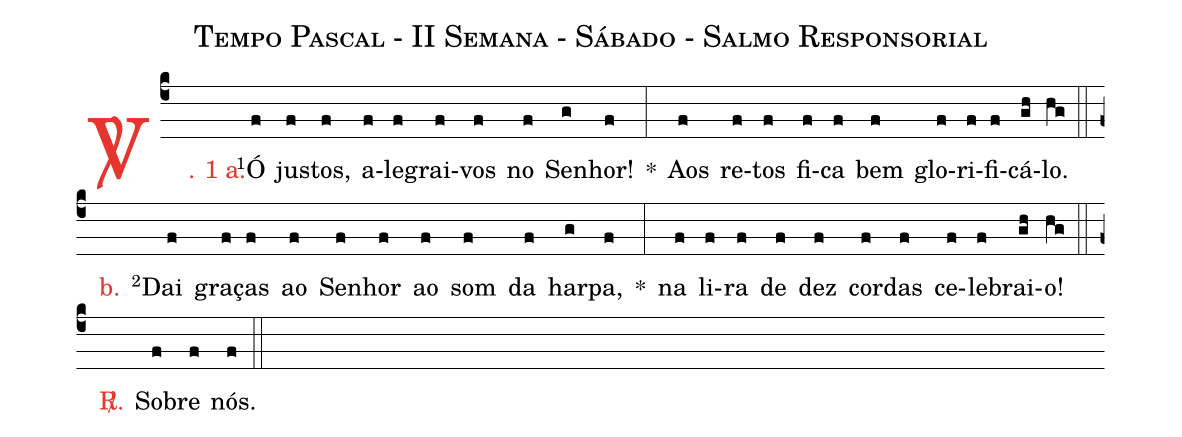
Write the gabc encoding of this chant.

name: Tempo Pascal - II Semana - Sábado - Salmo Responsorial;
%%
(c4)

<c><sp>V/</sp>. 1 a.</c>() <v>\VSup{1}</v>Ó(f) jus(f)tos,(f) a(f)le(f)grai-(f)vos(f) no(f) Se(g)nhor!(f) *(:)
Aos(f) re(f)tos(f) fi(f)ca(f) bem(f) glo(f)ri(f)fi(f)cá-(gh)lo.(hg)

(::)

<nlba><c>b.</c>() <v>\VSup{2}</v>Dai</nlba>(f) gra(f)ças(f) ao(f) Se(f)nhor(f) ao(f) som(f) da(f) har(g)pa,(f) *(:)
na(f) li(f)ra(f) de(f) dez(f) cor(f)das(f) ce(f)le(f)brai-(gh)o!(hg)

(::)

<nlba><c><sp>R/</sp>.</c>() So</nlba>(f)bre(f) nós.(f)

(::)
